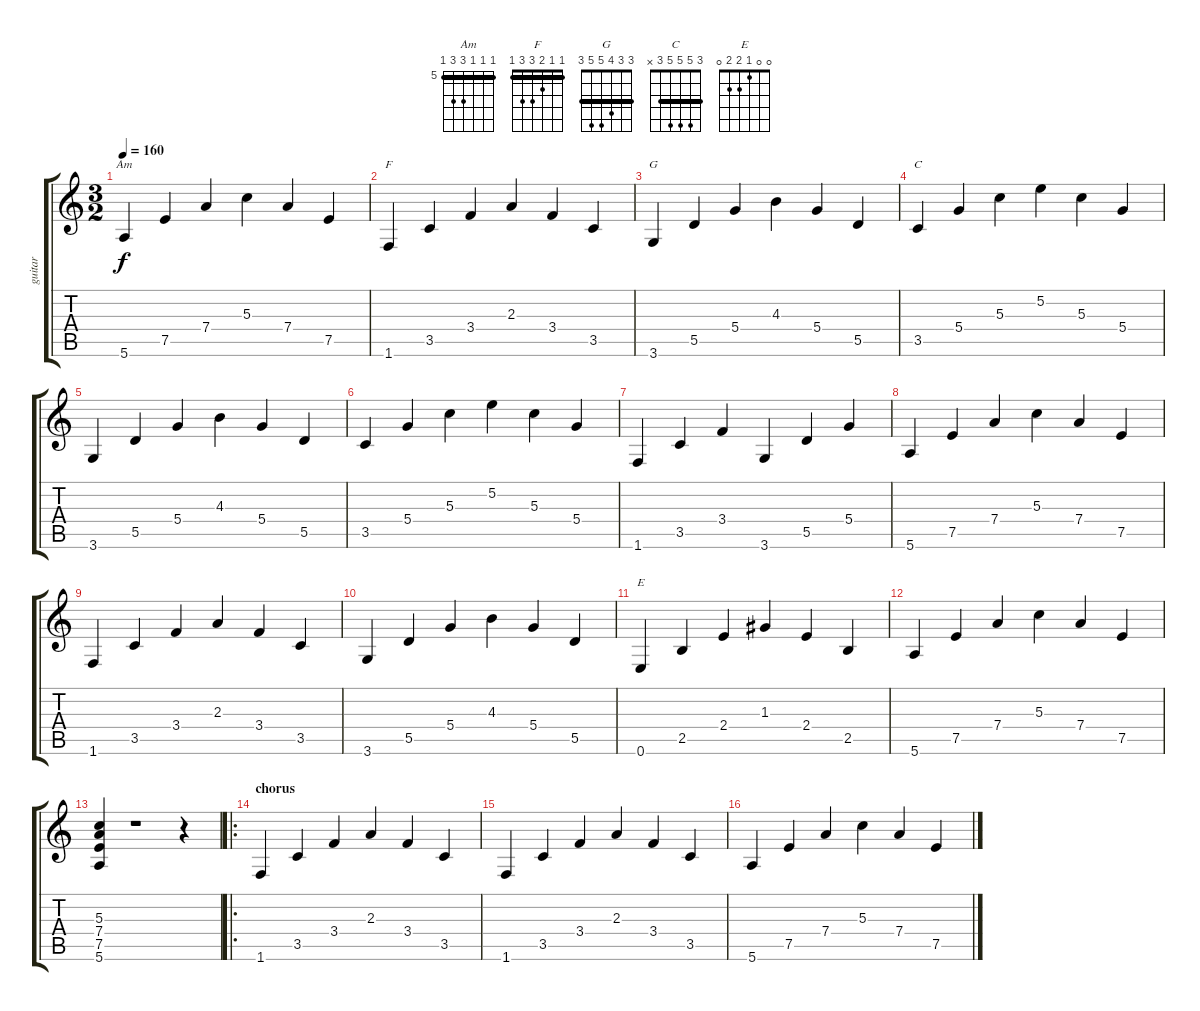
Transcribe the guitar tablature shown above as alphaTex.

\track ("guitar" "guitar") {instrument acousticguitarnylon}
\staff {score tabs}
\tuning (E4 B3 G3 D3 A2 E2) {hide}
\chord ("Am" 5 5 5 7 7 5) {firstfret 5 barre 5}
\chord ("F" 1 1 2 3 3 1) {barre 1}
\chord ("G" 3 3 4 5 5 3) {barre 3}
\chord ("C" 3 5 5 5 3 x) {barre 3}
\chord ("E" 0 0 1 2 2 0)
\ts (3 2)
\tempo 160
\clef g2
\ks c
5.6.4{ch "Am" dy f} 7.5.4 7.4.4 5.3.4 7.4.4 7.5.4 |
1.6.4{ch "F"} 3.5.4 3.4.4 2.3.4 3.4.4 3.5.4 |
3.6.4{ch "G"} 5.5.4 5.4.4 4.3.4 5.4.4 5.5.4 |
3.5.4{ch "C"} 5.4.4 5.3.4 5.2.4 5.3.4 5.4.4 |
3.6.4 5.5.4 5.4.4 4.3.4 5.4.4 5.5.4 |
3.5.4 5.4.4 5.3.4 5.2.4 5.3.4 5.4.4 |
1.6.4 3.5.4 3.4.4 3.6.4 5.5.4 5.4.4 |
5.6.4 7.5.4 7.4.4 5.3.4 7.4.4 7.5.4 |
1.6.4 3.5.4 3.4.4 2.3.4 3.4.4 3.5.4 |
3.6.4 5.5.4 5.4.4 4.3.4 5.4.4 5.5.4 |
0.6.4{ch "E"} 2.5.4 2.4.4 1.3.4 2.4.4 2.5.4 |
5.6.4 7.5.4 7.4.4 5.3.4 7.4.4 7.5.4 |
(5.3 7.4 7.5 5.6).4 r.1 r.4 |
\ro
\section ("" "chorus")
1.6.4 3.5.4 3.4.4 2.3.4 3.4.4 3.5.4 |
1.6.4 3.5.4 3.4.4 2.3.4 3.4.4 3.5.4 |
5.6.4 7.5.4 7.4.4 5.3.4 7.4.4 7.5.4
